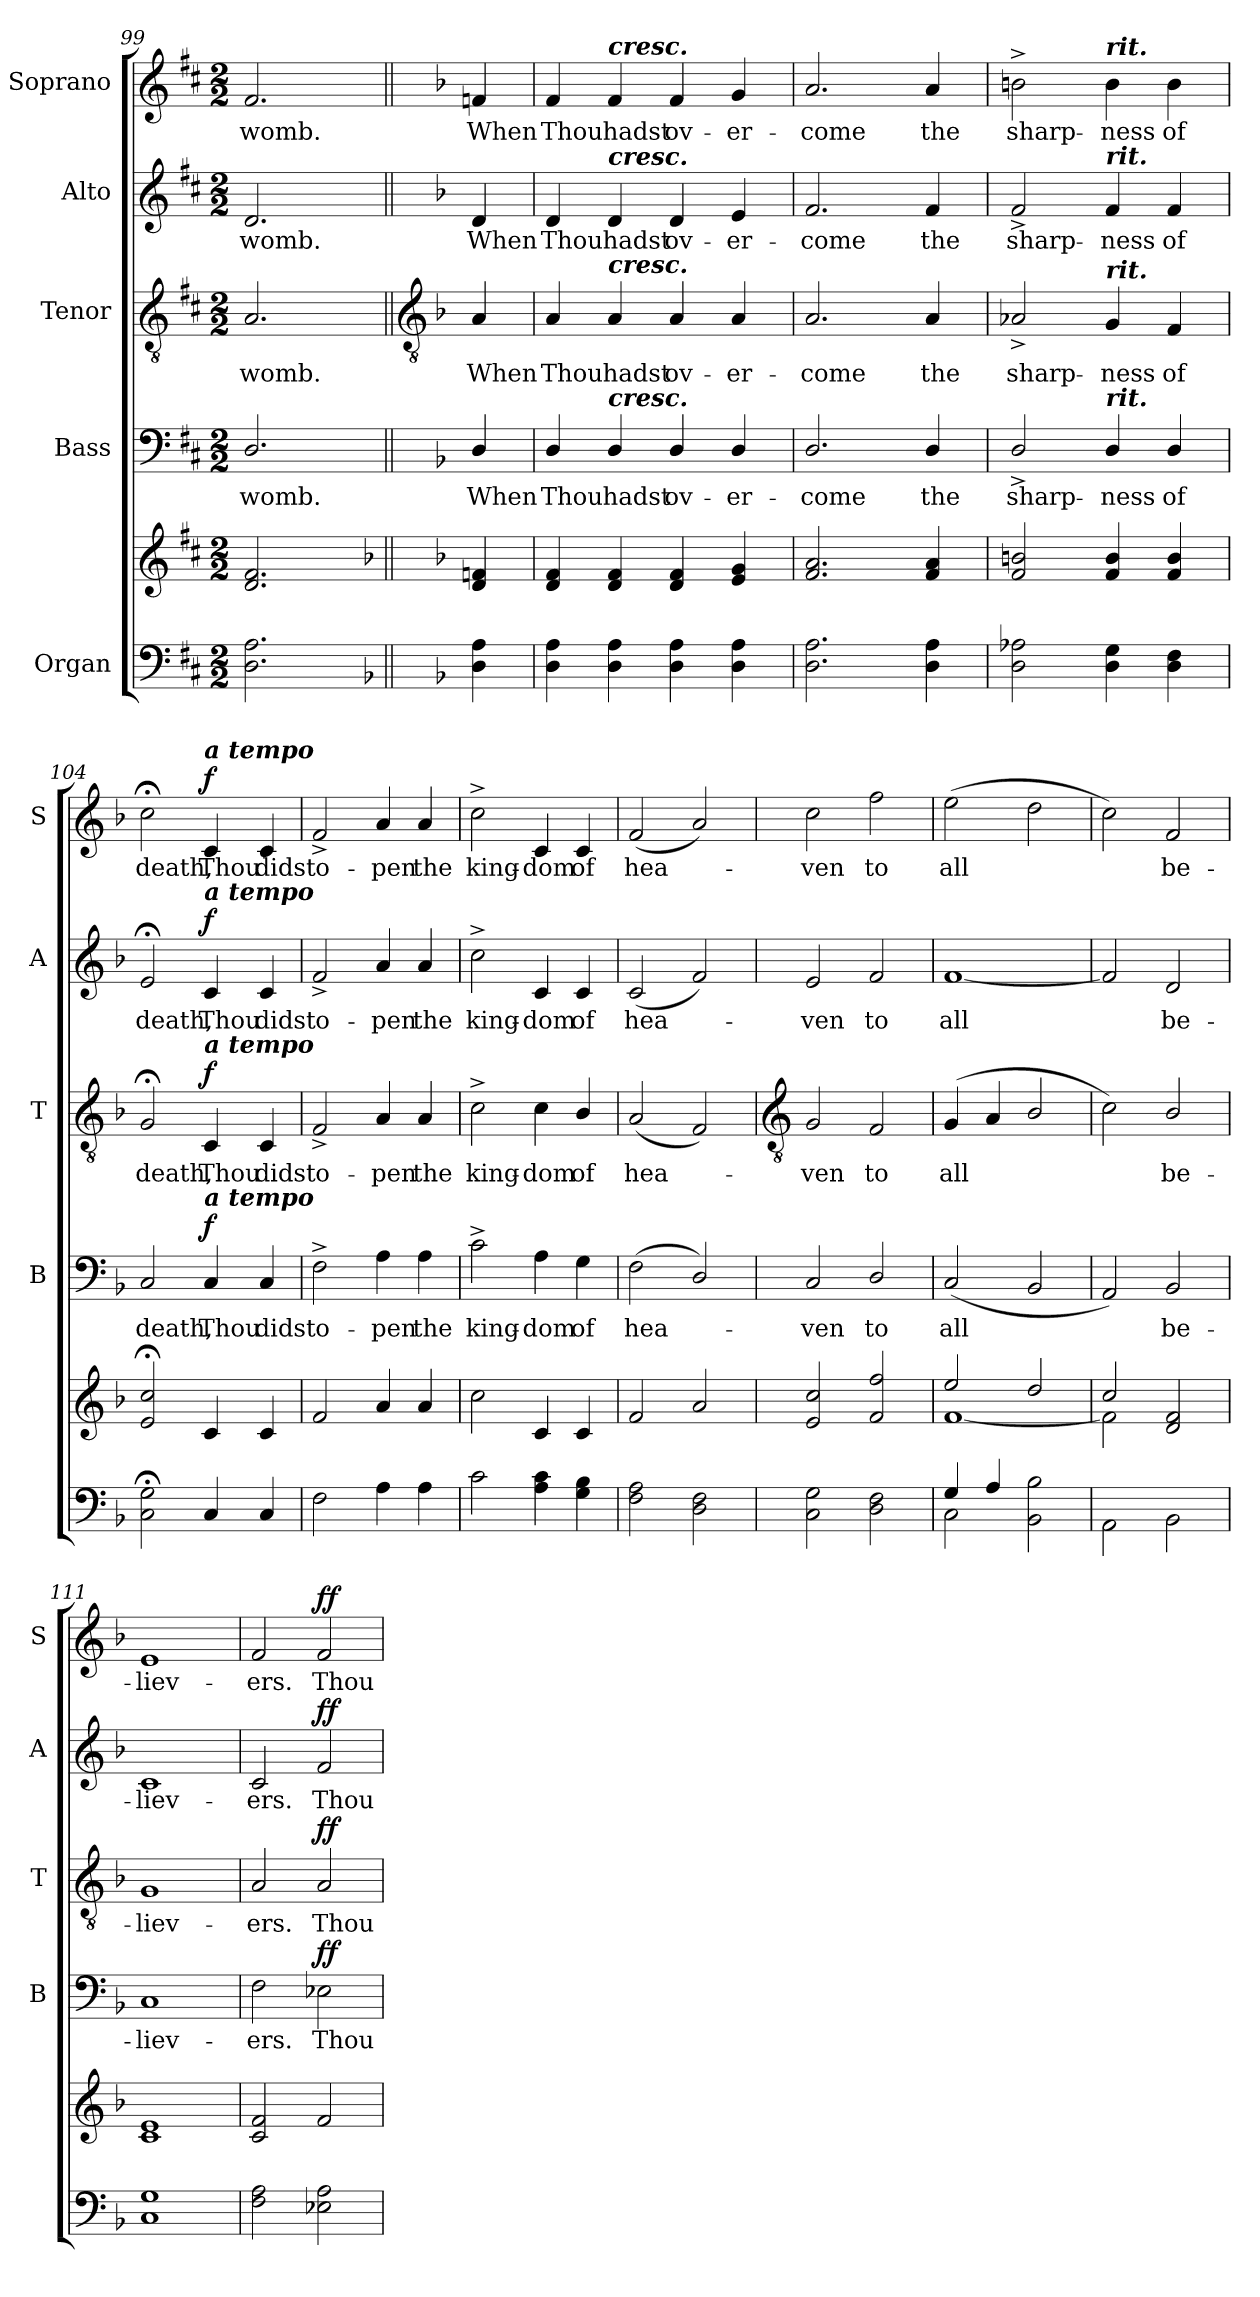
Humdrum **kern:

**kern	**kern	**kern	**text	**dynam	**kern	**text	**dynam	**kern	**text	**dynam	**kern	**text	**dynam
*part5	*part5	*part4	*part4	*part4	*part3	*part3	*part3	*part2	*part2	*part2	*part1	*part1	*part1
*staff6	*staff5	*staff4	*staff4	*staff4	*staff3	*staff3	*staff3	*staff2	*staff2	*staff2	*staff1	*staff1	*staff1
*I"Organ	*	*I"Bass	*	*	*I"Tenor	*	*	*I"Alto	*	*	*I"Soprano	*	*
*	*	*I'B	*	*	*I'T	*	*	*I'A	*	*	*I'S	*	*
*clefF4	*clefG2	*clefF4	*	*	*clefGv2	*	*	*clefG2	*	*	*clefG2	*	*
*k[f#c#]	*k[f#c#]	*k[f#c#]	*	*	*k[f#c#]	*	*	*k[f#c#]	*	*	*k[f#c#]	*	*
*D:	*D:	*D:	*	*	*D:	*	*	*D:	*	*	*D:	*	*
*M2/2	*M2/2	*M2/2	*	*	*M2/2	*	*	*M2/2	*	*	*M2/2	*	*
=99	=99	=99	=99	=99	=99	=99	=99	=99	=99	=99	=99	=99	=99
!	!	!	!LO:LY:b	!	!	!LO:LY:b	!	!	!LO:LY:b	!	!	!LO:LY:b	!
2.D 2.A	2.d 2.f#	2.D/	womb.	.	2.A	womb.	.	2.d	womb.	.	2.f#	womb.	.
*k[b-]	*k[b-]	*	*	*	*	*	*	*	*	*	*	*	*
*F:	*F:	*	*	*	*	*	*	*	*	*	*	*	*
!!LO:LB:g=z
=100||	=100||	=100||	=100||	=100||	=100||	=100||	=100||	=100||	=100||	=100||	=100||	=100||	=100||
*	*	*	*	*	*clefGv2	*	*	*	*	*	*	*	*
*	*	*k[b-]	*	*	*k[b-]	*	*	*k[b-]	*	*	*k[b-]	*	*
*	*	*F:	*	*	*F:	*	*	*F:	*	*	*F:	*	*
!	!	!	!LO:LY:b	!	!	!LO:LY:b	!	!	!LO:LY:b	!	!	!LO:LY:b	!
4D 4A	4d 4fn	4D/	When	.	4A	When	.	4d	When	.	4fn	When	.
=101	=101	=101	=101	=101	=101	=101	=101	=101	=101	=101	=101	=101	=101
!	!	!	!LO:LY:b	!	!	!LO:LY:b	!	!	!LO:LY:b	!	!	!LO:LY:b	!
4D 4A	4d 4f	4D/	Thou	.	4A	Thou	.	4d	Thou	.	4f	Thou	.
!	!	!	!	!	!	!	!	!	!	!	!LO:TX:a:Bi:t=cresc.	!	!
!	!	!	!	!	!	!	!	!LO:TX:a:Bi:t=cresc.	!	!	!	!	!
!	!	!	!	!	!LO:TX:a:Bi:t=cresc.	!	!	!	!	!	!	!	!
!	!	!LO:TX:a:Bi:t=cresc.	!	!	!	!	!	!	!	!	!	!	!
!	!	!	!LO:LY:b	!	!	!LO:LY:b	!	!	!LO:LY:b	!	!	!LO:LY:b	!
4D 4A	4d 4f	4D/	hadst	.	4A	hadst	.	4d	hadst	.	4f	hadst	.
!	!	!	!LO:LY:b	!	!	!LO:LY:b	!	!	!LO:LY:b	!	!	!LO:LY:b	!
4D 4A	4d 4f	4D/	ov-	.	4A	ov-	.	4d	ov-	.	4f	ov-	.
!	!	!	!LO:LY:b	!	!	!LO:LY:b	!	!	!LO:LY:b	!	!	!LO:LY:b	!
4D 4A	4e 4g	4D/	-er-	.	4A	-er-	.	4e	-er-	.	4g	-er-	.
=102	=102	=102	=102	=102	=102	=102	=102	=102	=102	=102	=102	=102	=102
!	!	!	!LO:LY:b	!	!	!LO:LY:b	!	!	!LO:LY:b	!	!	!LO:LY:b	!
2.D 2.A	2.f 2.a	2.D/	-come	.	2.A	-come	.	2.f	-come	.	2.a	-come	.
!	!	!	!LO:LY:b	!	!	!LO:LY:b	!	!	!LO:LY:b	!	!	!LO:LY:b	!
4D 4A	4f 4a	4D/	the	.	4A	the	.	4f	the	.	4a	the	.
=103	=103	=103	=103	=103	=103	=103	=103	=103	=103	=103	=103	=103	=103
!	!	!	!LO:LY:b	!	!	!LO:LY:b	!	!	!LO:LY:b	!	!	!LO:LY:b	!
2D 2A-X	2f/ 2bn/	2D^/	sharp-	.	2A-X^	sharp-	.	2f^	sharp-	.	2bn^	sharp-	.
!	!	!	!	!	!	!	!	!	!	!	!LO:TX:a:Bi:t=rit.	!	!
!	!	!	!	!	!	!	!	!LO:TX:a:Bi:t=rit.	!	!	!	!	!
!	!	!	!	!	!LO:TX:a:Bi:t=rit.	!	!	!	!	!	!	!	!
!	!	!LO:TX:a:Bi:t=rit.	!	!	!	!	!	!	!	!	!	!	!
!	!	!	!LO:LY:b	!	!	!LO:LY:b	!	!	!LO:LY:b	!	!	!LO:LY:b	!
4D 4G	4f/ 4b/	4D/	-ness	.	4G	-ness	.	4f	-ness	.	4b	-ness	.
!	!	!	!LO:LY:b	!	!	!LO:LY:b	!	!	!LO:LY:b	!	!	!LO:LY:b	!
4D 4F	4f/ 4b/	4D/	of	.	4F	of	.	4f	of	.	4b	of	.
=104	=104	=104	=104	=104	=104	=104	=104	=104	=104	=104	=104	=104	=104
!	!	!	!LO:LY:b	!	!	!LO:LY:b	!	!	!LO:LY:b	!	!	!LO:LY:b	!
2C\; 2G\;	2e/;< 2cc/;<	2C	death,	.	2G;<	death,	.	2e;<	death,	.	2cc;<	death,	.
!	!	!	!	!	!	!	!	!	!	!	!LO:TX:a:Bi:t=a tempo	!	!
!	!	!	!	!	!	!	!	!LO:TX:a:Bi:t=a tempo	!	!	!	!	!
!	!	!	!	!	!LO:TX:a:Bi:t=a tempo	!	!	!	!	!	!	!	!
!	!	!LO:TX:a:Bi:t=a tempo	!	!	!	!	!	!	!	!	!	!	!
!	!	!	!LO:LY:b	!LO:DY:b	!	!LO:LY:b	!LO:DY:b	!	!LO:LY:b	!LO:DY:b	!	!LO:LY:b	!LO:DY:b
4C	4c	4C	Thou	f	4C	Thou	f	4c	Thou	f	4c	Thou	f
!	!	!	!LO:LY:b	!	!	!LO:LY:b	!	!	!LO:LY:b	!	!	!LO:LY:b	!
4C	4c	4C	didst	.	4C	didst	.	4c	didst	.	4c	didst	.
=105	=105	=105	=105	=105	=105	=105	=105	=105	=105	=105	=105	=105	=105
!	!	!	!LO:LY:b	!	!	!LO:LY:b	!	!	!LO:LY:b	!	!	!LO:LY:b	!
2F	2f	2F^	o-	.	2F^	o-	.	2f^	o-	.	2f^	o-	.
!	!	!	!LO:LY:b	!	!	!LO:LY:b	!	!	!LO:LY:b	!	!	!LO:LY:b	!
4A	4a	4A	-pen	.	4A	-pen	.	4a	-pen	.	4a	-pen	.
!	!	!	!LO:LY:b	!	!	!LO:LY:b	!	!	!LO:LY:b	!	!	!LO:LY:b	!
4A	4a	4A	the	.	4A	the	.	4a	the	.	4a	the	.
=106	=106	=106	=106	=106	=106	=106	=106	=106	=106	=106	=106	=106	=106
!	!	!	!LO:LY:b	!	!	!LO:LY:b	!	!	!LO:LY:b	!	!	!LO:LY:b	!
2c	2cc	2c^	king-	.	2c^	king-	.	2cc^	king-	.	2cc^	king-	.
!	!	!	!LO:LY:b	!	!	!LO:LY:b	!	!	!LO:LY:b	!	!	!LO:LY:b	!
4A 4c	4c	4A	-dom	.	4c	-dom	.	4c	-dom	.	4c	-dom	.
!	!	!	!LO:LY:b	!	!	!LO:LY:b	!	!	!LO:LY:b	!	!	!LO:LY:b	!
4G 4B-	4c	4G	of	.	4B-/	of	.	4c	of	.	4c	of	.
=107	=107	=107	=107	=107	=107	=107	=107	=107	=107	=107	=107	=107	=107
!	!	!	!LO:LY:b	!	!	!LO:LY:b	!	!	!LO:LY:b	!	!	!LO:LY:b	!
2F 2A	2f	(<2F	hea-	.	(<2A	hea-	.	(<2c	hea-	.	(<2f	hea-	.
2D 2F	2a	2D/)	.	.	2F)	.	.	2f)	.	.	2a)	.	.
!!LO:LB:g=z
=108	=108	=108	=108	=108	=108	=108	=108	=108	=108	=108	=108	=108	=108
*	*	*	*	*	*clefGv2	*	*	*	*	*	*	*	*
*^	*^	*	*	*	*	*	*	*	*	*	*	*	*
!	!	!	!	!	!LO:LY:b	!	!	!LO:LY:b	!	!	!LO:LY:b	!	!	!LO:LY:b	!
1ryy	2C\ 2G\	2e/ 2cc/	1ryy	2C	ven	.	2G	ven	.	2e	ven	.	2cc	ven	.
!	!	!	!	!	!LO:LY:b	!	!	!LO:LY:b	!	!	!LO:LY:b	!	!	!LO:LY:b	!
.	2D 2F	2f 2ff	.	2D/	to	.	2F	to	.	2f	to	.	2ff	to	.
=109	=109	=109	=109	=109	=109	=109	=109	=109	=109	=109	=109	=109	=109	=109	=109
!	!	!	!	!	!LO:LY:b	!	!	!LO:LY:b	!	!	!LO:LY:b	!	!	!LO:LY:b	!
4G/	2C\	2ee/	[1f	(<2C	all	.	(<4G	all	.	[1f	all	.	(>2ee	all	.
4A/	.	.	.	.	.	.	4A	.	.	.	.	.	.	.	.
2ryy	2BB-\ 2B-\	2dd/	.	2BB-	.	.	2B-/	.	.	.	.	.	2dd	.	.
=110	=110	=110	=110	=110	=110	=110	=110	=110	=110	=110	=110	=110	=110	=110	=110
1ryy	2AA	2cc/	2f]	2AA)	.	.	2c)	.	.	2f]	.	.	2cc)	.	.
!	!	!	!	!	!LO:LY:b	!	!	!LO:LY:b	!	!	!LO:LY:b	!	!	!LO:LY:b	!
.	2BB-	2d 2f	2ryy	2BB-	be-	.	2B-/	be-	.	2d	be-	.	2f	be-	.
=111	=111	=111	=111	=111	=111	=111	=111	=111	=111	=111	=111	=111	=111	=111	=111
!	!	!	!	!	!LO:LY:b	!	!	!LO:LY:b	!	!	!LO:LY:b	!	!	!LO:LY:b	!
1ryy	1C 1G	1c 1e	1ryy	1C	-liev-	.	1G	-liev-	.	1c	-liev-	.	1e	-liev-	.
=112	=112	=112	=112	=112	=112	=112	=112	=112	=112	=112	=112	=112	=112	=112	=112
!	!	!	!	!	!LO:LY:b	!	!	!LO:LY:b	!	!	!LO:LY:b	!	!	!LO:LY:b	!
1ryy	2F 2A	2c 2f	1ryy	2F	-ers.	.	2A	-ers.	.	2c	-ers.	.	2f	-ers.	.
!	!	!	!	!	!LO:LY:b	!LO:DY:b	!	!LO:LY:b	!LO:DY:b	!	!LO:LY:b	!LO:DY:b	!	!LO:LY:b	!LO:DY:b
.	2E-X 2A	2f	.	2E-X	Thou	ff	2A	Thou	ff	2f	Thou	ff	2f	Thou	ff
*v	*v	*	*	*	*	*	*	*	*	*	*	*	*	*	*
*	*v	*v	*	*	*	*	*	*	*	*	*	*	*	*
=	=	=	=	=	=	=	=	=	=	=	=	=	=
*-	*-	*-	*-	*-	*-	*-	*-	*-	*-	*-	*-	*-	*-
